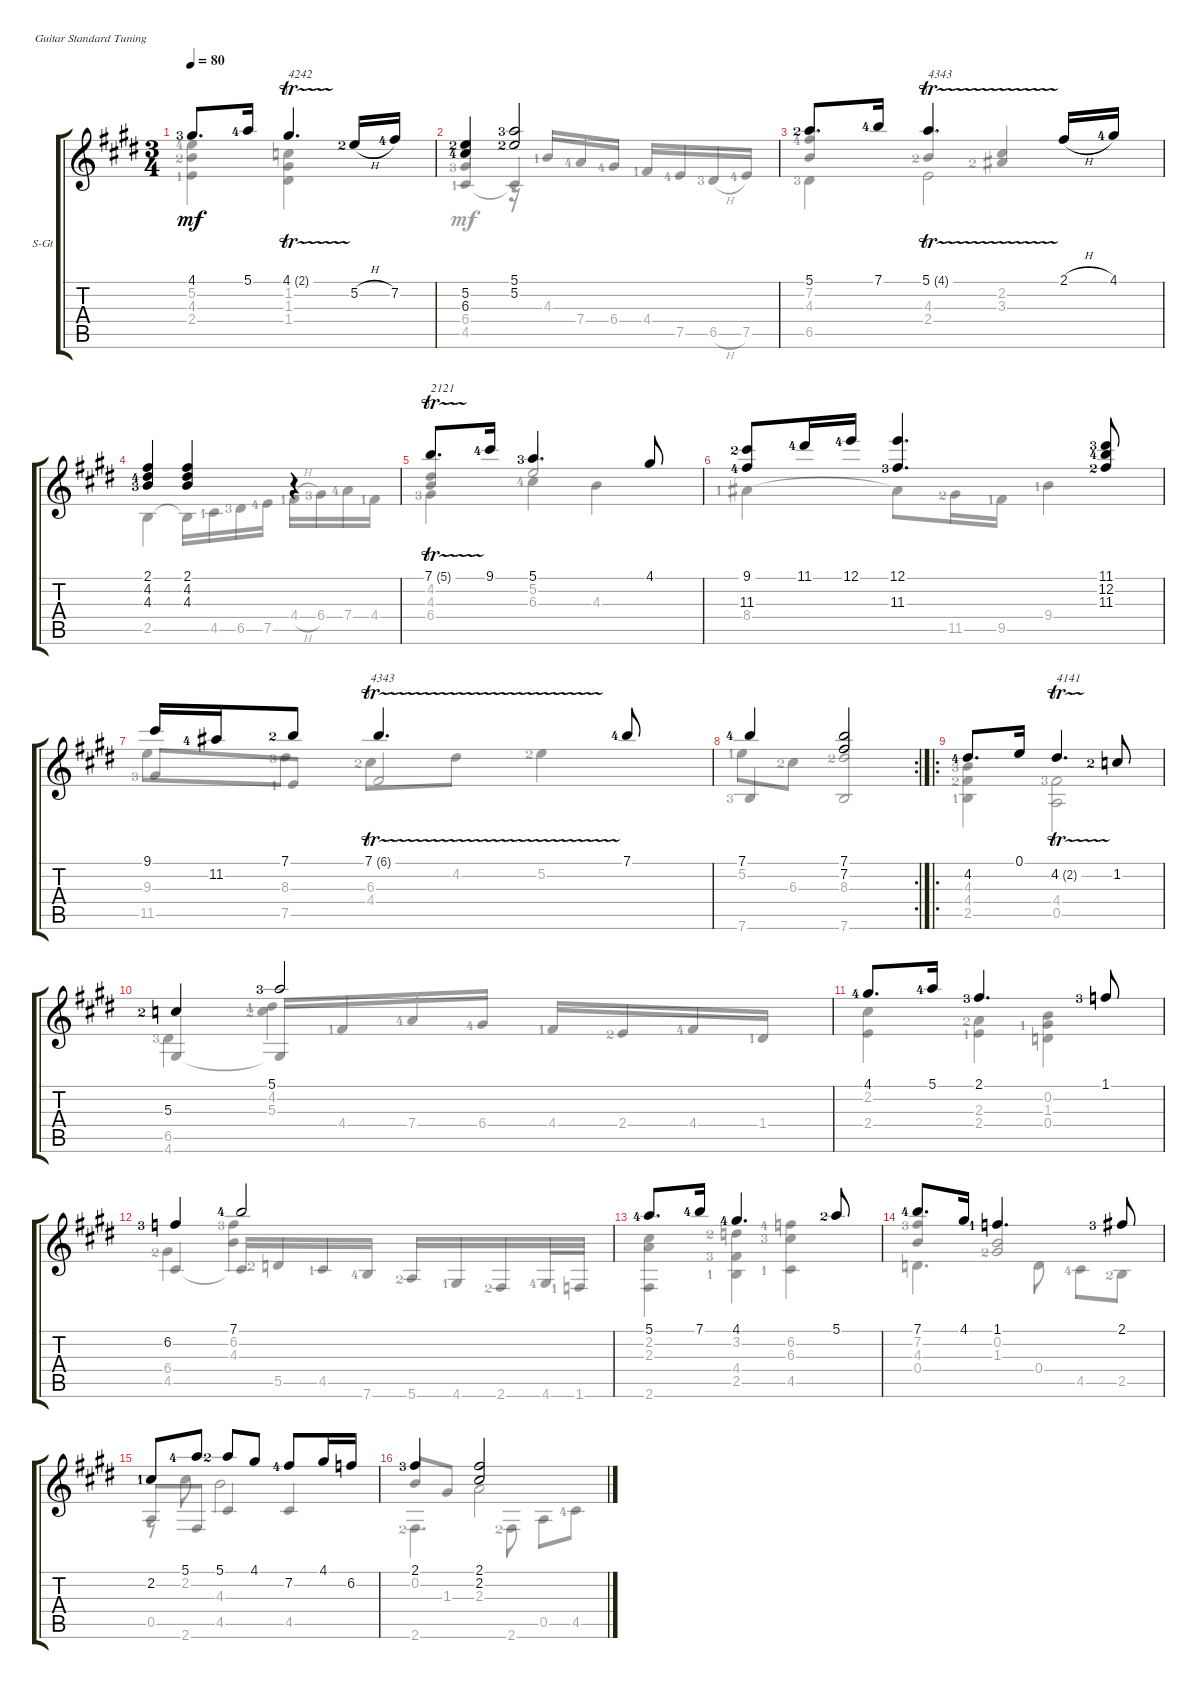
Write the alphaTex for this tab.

\defaultSystemsLayout 4
\bracketExtendMode groupsimilarinstruments
\firstSystemTrackNameOrientation horizontal
\otherSystemsTrackNameOrientation horizontal
\track ("Steel Guitar" "S-Gt") {instrument acousticguitarsteel}
\staff {score tabs}
\tuning (E4 B3 G3 D3 A2 E2)
\voice
\ts (3 4)
\tempo 80
\clef g2
\ks e
4.1{lf 4}.8{d dy mf instrument acousticguitarsteel} 5.1{lf 5}.16 4.1{tr (2 16)}.4{d txt "4242"} 5.2{h lf 3}.16 7.2{lf 5}.16 |
(5.2{lf 3} 6.3{lf 5}).4 (5.1{lf 4} 5.2{lf 3}).2 |
5.1{lf 3}.8{d} 7.1{lf 5}.16 5.1{tr (4 16)}.4{d txt "4343"} 2.1{h}.16 4.1{lf 5}.16 |
(2.1 4.2{lf 5} 4.3{lf 4}).4 (4.3 4.2 2.1).4 r.4 |
7.1{tr (5 16)}.8{d txt "2121"} 9.1{lf 5}.16 5.1{lf 4}.4{d} 4.1.8 |
(9.1{lf 3} 11.3{lf 5}).8 11.1{lf 5}.16 12.1{lf 5}.16 (12.1 11.3{lf 4}).4{d} (11.1{lf 4} 12.2{lf 5} 11.3{lf 3}).8 |
9.1.16 11.2{lf 5}.16 7.1{lf 3}.8 7.1{tr (6 16)}.4{d txt "4343"} 7.1{lf 5}.8 |
\rc 2
7.1{lf 5}.4 (7.1 7.2).2 |
\ro
4.2{lf 5}.8{d} 0.1.16 4.2{tr (2 16)}.4{d txt "4141"} 1.2{lf 3}.8 |
5.3{lf 3}.4 5.1{lf 4}.2 |
4.1{lf 5}.8{d} 5.1{lf 5}.16 2.1{lf 4}.4{d} 1.1{lf 4}.8 |
6.2{lf 4}.4 7.1{lf 5}.2 |
5.1{lf 5}.8{d} 7.1{lf 5}.16 4.1{lf 5}.4{d} 5.1{lf 3}.8 |
7.1{lf 5}.8{d} 4.1.16 1.1{lf 2}.4{d} 2.1{lf 4}.8 |
2.2{lf 2}.8 5.1{lf 5}.8 5.1{lf 3}.8 4.1.8 7.2{lf 5}.8 4.1.16 6.2.16 |
2.1{lf 4}.4 (2.1 2.2).2
\voice
\clef g2
\ottava regular
\simile none
\ks e
(5.2{lf 5} 4.3{lf 3} 2.4{lf 2}).4{dy mf} (1.2 1.3 1.4).4 |
4.5{lf 2}.4{beam invert} 4.5{t}.4{beam invert} |
(4.3 7.2{lf 5}).4{beam invert} 4.3{lf 3}.4{beam invert} (2.2 3.3{lf 3}).4{beam invert} |
2.5.4 2.5{t}.16 4.5{lf 2}.16 6.5{lf 4}.16 7.5{lf 5}.16 4.4{h lf 2}.16 6.4{lf 4}.16 7.4{lf 5}.16 4.4{lf 2}.16 |
(4.2 4.3).4{beam invert} 5.2.2{beam invert} |
8.4{lf 2}.4 8.4{t}.8 11.5{lf 3}.16 9.5{lf 2}.16 9.4{lf 2}.4 |
11.5{lf 4}.8{beam invert} 7.5{lf 2}.8 4.4.2{beam invert} |
7.6{lf 4}.4{beam invert} (7.6 8.3{lf 3}).2{beam invert} |
(2.5{lf 2} 4.4{lf 3} 4.3{lf 4}).4 (0.5 4.4{lf 4}).2 |
4.6.4{beam invert} 4.6{t}.16{beam invert} 4.4{lf 2}.16 7.4{lf 5}.16 6.4{lf 5}.16 4.4{lf 2}.16{beam invert} 2.4{lf 3}.16 4.4{lf 5}.16 1.4{lf 2}.16 |
(2.4 2.2).4 (2.3{lf 3} 2.4{lf 2}).4 (0.4 1.3{lf 2} 0.2).4 |
4.5.4{beam invert} 4.5{t}.16{beam invert} 5.5{lf 3}.16 4.5{lf 2}.16 7.6{lf 5}.16 5.6{lf 3}.16{beam invert} 4.6{lf 2}.16 2.6{lf 3}.16 4.6{lf 5}.32 1.6{lf 2}.32 |
(2.2 2.3 2.6).4 (2.5{lf 2} 4.4{lf 4} 3.2{lf 3}).4 (6.2{lf 5} 6.3{lf 4} 4.5{lf 2}).4 |
(7.2{lf 4} 4.3).4{beam invert} (1.3{lf 3} 0.2).2{beam invert} |
0.5.8{beam invert} 2.6.8 4.5.4{beam invert} 4.5.4{beam invert} |
0.2.8{beam invert} 1.3.8 2.3.2
\voice
\clef g2
\ottava regular
\simile none
\ks e
|
6.4{lf 4}.4 r.16{beam invert} 4.3{lf 2}.16{beam invert} 7.4{lf 5}.16 6.4{lf 5}.16 4.4{lf 2}.16{beam invert} 7.5{lf 5}.16 6.5{h lf 4}.16 7.5{lf 5}.16 |
6.5{lf 4}.4 2.4.2 |
|
6.4{lf 4}.4 6.3{lf 5}.4 4.3.4 |
|
9.3.8 8.3{lf 4}.8 6.3{lf 3}.8 4.2.8 5.2{lf 3}.4 |
5.2{lf 2}.8 6.3{lf 3}.8 |
|
6.5{lf 4}.4 (4.2{lf 2} 5.3{lf 3}).4 |
|
6.4{lf 3}.4 (6.2{lf 4} 4.3).4 |
|
0.4.4{d} 0.4.8 4.5{lf 5}.8 2.5{lf 3}.8 |
r.8 2.2.8 4.3.2 |
2.6{lf 3}.4{d} 2.6{lf 3}.8 0.5.8 4.5{lf 5}.8
